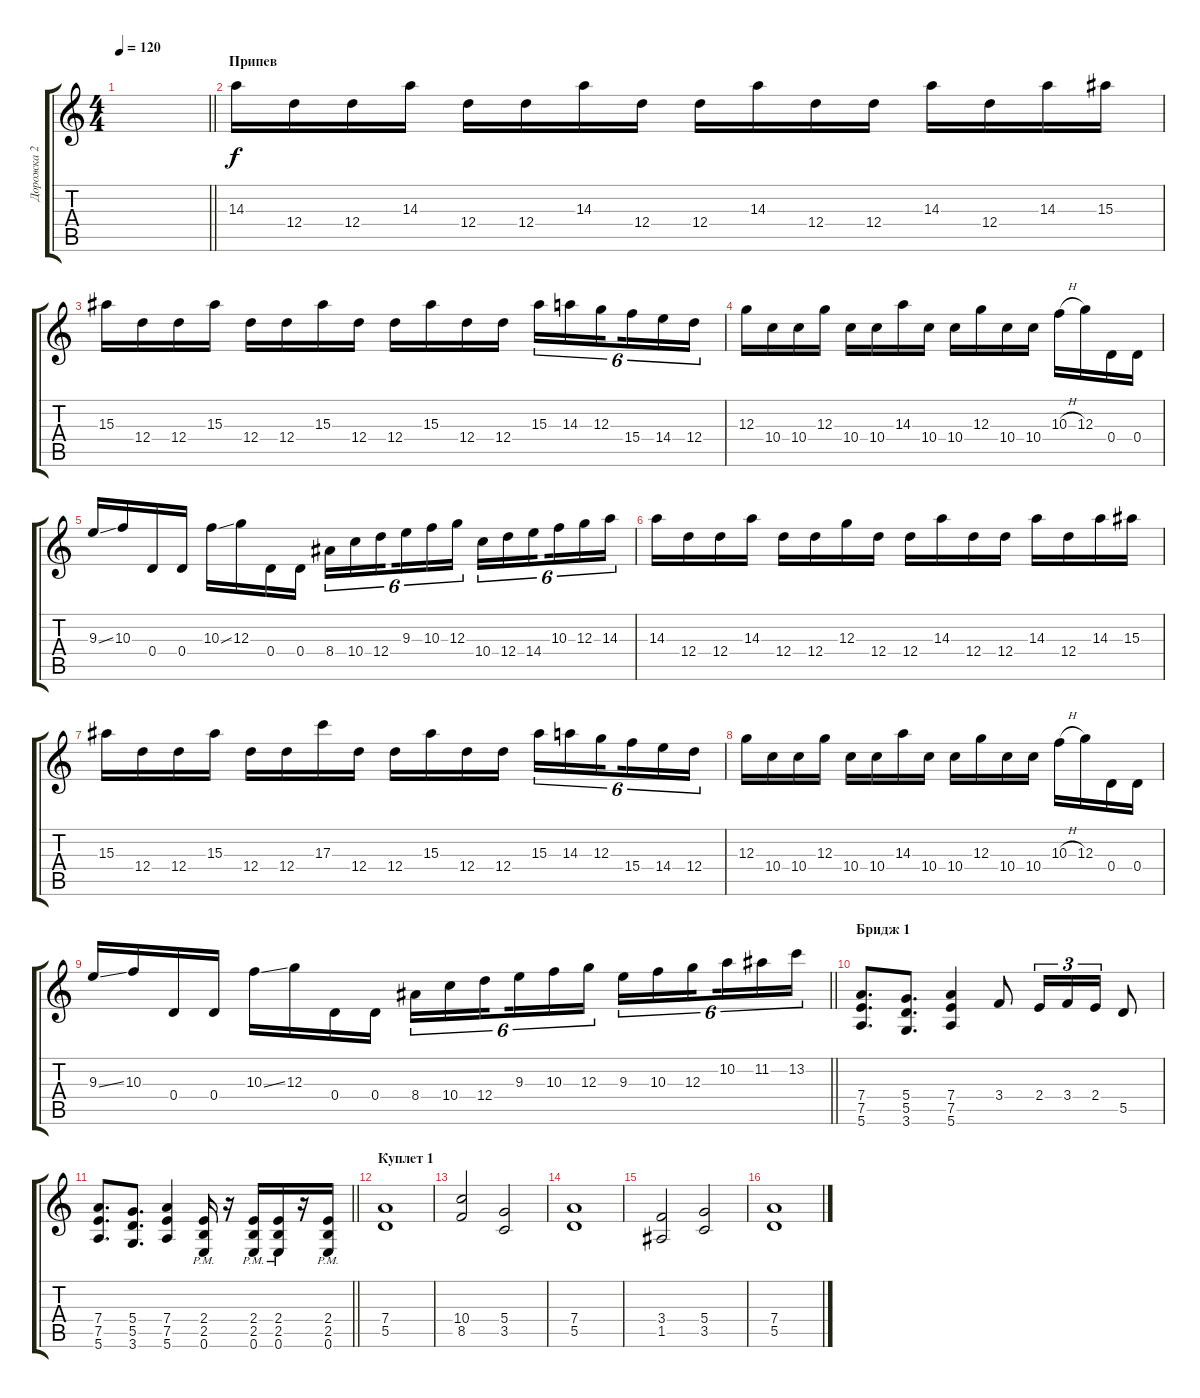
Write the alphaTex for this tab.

\track ("Дорожка 2" "Дорожка 2") {instrument distortionguitar}
\staff {score tabs}
\tuning (E4 B3 G3 D3 A2 E2) {hide}
\ts (4 4)
\tempo 120
\clef g2
\barLineRight lightlight
\ks c
|
\section ("" "Припев")
14.3.16 12.4.16 12.4.16 14.3.16 12.4.16 12.4.16 14.3.16 12.4.16 12.4.16 14.3.16 12.4.16 12.4.16 14.3.16 12.4.16 14.3.16 15.3.16 |
15.3.16 12.4.16 12.4.16 15.3.16 12.4.16 12.4.16 15.3.16 12.4.16 12.4.16 15.3.16 12.4.16 12.4.16 15.3.16{tu (6 4)} 14.3.16{tu (6 4)} 12.3.16{tu (6 4) beam splitsecondary} 15.4.16{tu (6 4)} 14.4.16{tu (6 4)} 12.4.16{tu (6 4)} |
12.3.16 10.4.16 10.4.16 12.3.16 10.4.16 10.4.16 14.3.16 10.4.16 10.4.16 12.3.16 10.4.16 10.4.16 10.3{h}.16 12.3.16 0.4.16 0.4.16 |
9.3{ss}.16 10.3.16 0.4.16 0.4.16 10.3{ss}.16 12.3.16 0.4.16 0.4.16 8.4.16{tu (6 4)} 10.4.16{tu (6 4)} 12.4.16{tu (6 4) beam splitsecondary} 9.3.16{tu (6 4)} 10.3.16{tu (6 4)} 12.3.16{tu (6 4)} 10.4.16{tu (6 4)} 12.4.16{tu (6 4)} 14.4.16{tu (6 4) beam splitsecondary} 10.3.16{tu (6 4)} 12.3.16{tu (6 4)} 14.3.16{tu (6 4)} |
14.3.16 12.4.16 12.4.16 14.3.16 12.4.16 12.4.16 12.3.16 12.4.16 12.4.16 14.3.16 12.4.16 12.4.16 14.3.16 12.4.16 14.3.16 15.3.16 |
15.3.16 12.4.16 12.4.16 15.3.16 12.4.16 12.4.16 17.3.16 12.4.16 12.4.16 15.3.16 12.4.16 12.4.16 15.3.16{tu (6 4)} 14.3.16{tu (6 4)} 12.3.16{tu (6 4) beam splitsecondary} 15.4.16{tu (6 4)} 14.4.16{tu (6 4)} 12.4.16{tu (6 4)} |
12.3.16 10.4.16 10.4.16 12.3.16 10.4.16 10.4.16 14.3.16 10.4.16 10.4.16 12.3.16 10.4.16 10.4.16 10.3{h}.16 12.3.16 0.4.16 0.4.16 |
\barLineRight lightlight
9.3{ss}.16 10.3.16 0.4.16 0.4.16 10.3{ss}.16 12.3.16 0.4.16 0.4.16 8.4.16{tu (6 4)} 10.4.16{tu (6 4)} 12.4.16{tu (6 4) beam splitsecondary} 9.3.16{tu (6 4)} 10.3.16{tu (6 4)} 12.3.16{tu (6 4)} 9.3.16{tu (6 4)} 10.3.16{tu (6 4)} 12.3.16{tu (6 4) beam splitsecondary} 10.2.16{tu (6 4)} 11.2.16{tu (6 4)} 13.2.16{tu (6 4)} |
\section ("" "Бридж 1")
(7.4 7.5 5.6).8{d} (5.4 5.5 3.6).8{d} (7.4 7.5 5.6).4 3.4.8 2.4.16{tu (3 2)} 3.4.16{tu (3 2)} 2.4.16{tu (3 2)} 5.5.8 |
\barLineRight lightlight
(7.4 7.5 5.6).8{d} (5.4 5.5 3.6).8{d} (7.4 7.5 5.6).4 (2.4{pm} 2.5{pm} 0.6{pm}).16 r.16 (2.4{pm} 2.5{pm} 0.6{pm}).16 (2.4{pm} 2.5{pm} 0.6{pm}).16 r.16 (2.4{pm} 2.5{pm} 0.6{pm}).16 |
\section ("" "Куплет 1")
(7.4 5.5).1 |
(10.4 8.5).2 (5.4 3.5).2 |
(7.4 5.5).1 |
(3.4 1.5).2 (5.4 3.5).2 |
(7.4 5.5).1
